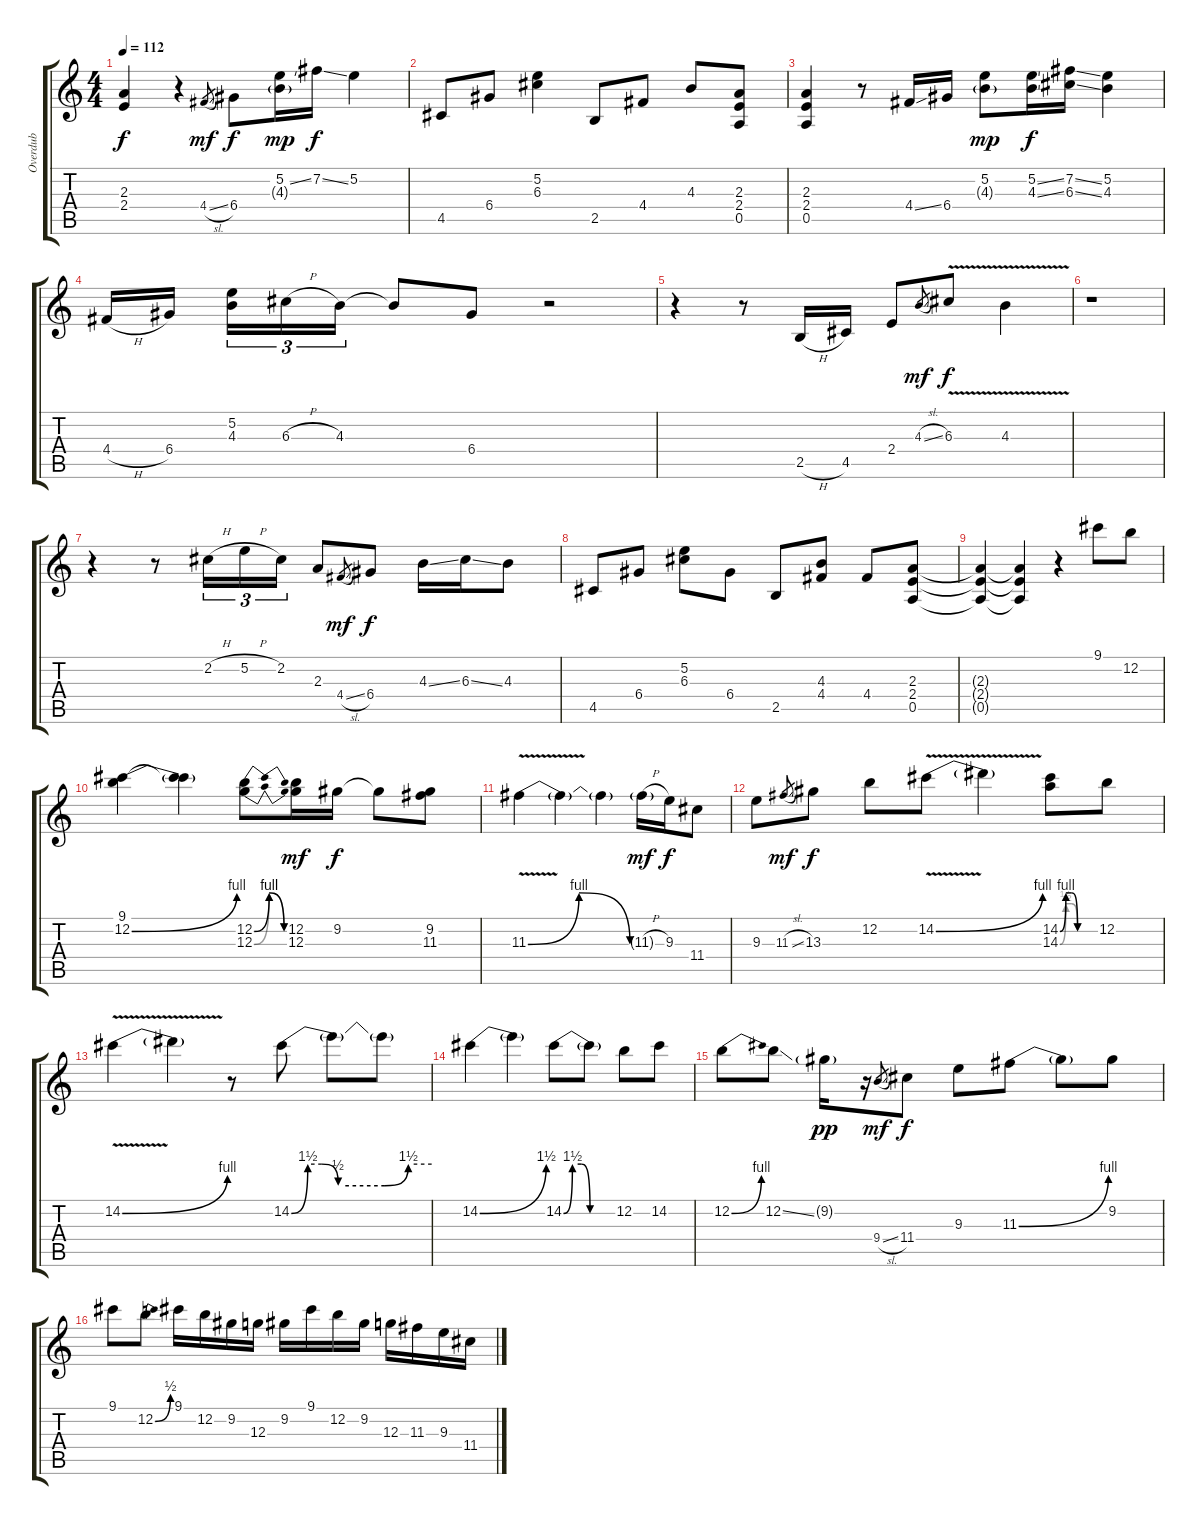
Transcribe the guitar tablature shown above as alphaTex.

\track ("Overdub" "Overdub") {instrument fretlessbass}
\staff {score tabs}
\tuning (E4 B3 G3 D3 A2 E2) {hide}
\ts (4 4)
\tempo 112
\clef g2
\ks c
(2.3 2.4).4{dy f} r.4 4.4{sl}.8{gr dy mf} 6.4.8{dy f} (5.2{ss} 4.3{g}).16{dy mp} 7.2{ss}.16{dy f} 5.2.4 |
4.5.8 6.4.8 (5.2 6.3).4 2.5.8 4.4.8 4.3.8 (2.3 2.4 0.5).8 |
(2.3 2.4 0.5).4 r.8 4.4{ss}.16 6.4.16 (5.2 4.3{g}).8{dy mp} (5.2{ss} 4.3{ss}).16{dy f} (7.2{ss} 6.3{ss}).16 (5.2 4.3).4 |
4.4{h}.16 6.4.16{beam splitsecondary} (5.2 4.3).16{tu (3 2)} 6.3{h}.16{tu (3 2)} 4.3.16{tu (3 2)} 4.3{t}.8 6.4.8 r.2 |
r.4 r.8 2.5{h}.16 4.5.16 2.4.8 4.3{sl}.8{gr dy mf} 6.3{v}.8{dy f} 4.3{v}.4 |
r.1 |
r.4 r.8 2.2{h}.16{tu (3 2)} 5.2{h}.16{tu (3 2)} 2.2.16{tu (3 2)} 2.3.8 4.4{sl}.8{gr dy mf} 6.4.8{dy f} 4.3{ss}.16 6.3{ss}.16 4.3.8 |
4.5.8 6.4.8 (5.2 6.3).8 6.4.8 2.5.8 (4.3 4.4).8 4.4.8 (2.3 2.4 0.5).8 |
(2.3{t} 2.4{t} 0.5{t}).4 (2.3{t} 2.4{t} 0.5{t}).4 r.4 9.1.8 12.2.8 |
(9.1 12.2{be (bend 0 0 60 4)}).4 (9.1{t} 12.2{t}).4 (12.2{be (bendrelease 0 0 15 4 30 4 60 0)} 12.3{be (bendrelease 0 0 15 4 30 4 60 0)}).8 (12.2 12.3).16{dy mf} 9.2.16{dy f} 9.2{t}.8 (9.2 11.3).8 |
11.3{be (bendrelease 0 0 10 4 45 4 60 0) v}.4 11.3{t}.4 11.3{t}.4 11.3{h g}.16{dy mf} 9.3.16{dy f} 11.4.8 |
9.3.8 11.3{sl}.8{gr dy mf} 13.3.8{dy f} 12.2.8 14.2{be (bend 0 0 60 4) v}.8 14.2{t}.4 (14.2{be (custom 0 0 10 4 20 4 30 0 60 0)} 14.3{be (custom 0 0 10 2 20 2 30 0 60 0)}).8 12.2.8 |
14.2{be (bend 0 0 60 4) v}.4 14.2{t}.4 r.8 14.2{be (custom 0 0 7 6 13 6 20 2 40 2 50 6 60 6)}.8 14.2{t}.8 14.2{t}.8 |
14.2{be (bend 0 0 60 6)}.4 14.2{t}.4 14.2{be (custom 0 0 10 6 20 6 30 0 60 0)}.8 14.2{t}.8 12.2.8 14.2.8 |
12.2{be (bend 0 0 60 4)}.8 12.2{ss}.8 9.2{g}.16{dy pp} r.16 9.4{sl}.8{gr dy mf} 11.4.8{dy f} 9.3.8 11.3{be (bend 0 0 60 4)}.8 11.3{t}.8 9.2.8 |
9.1.8 12.2{be (bend 0 0 60 2)}.8 9.1.16 12.2.16 9.2.16 12.3.16 9.2.16 9.1.16 12.2.16 9.2.16 12.3.16 11.3.16 9.3.16 11.4.16
